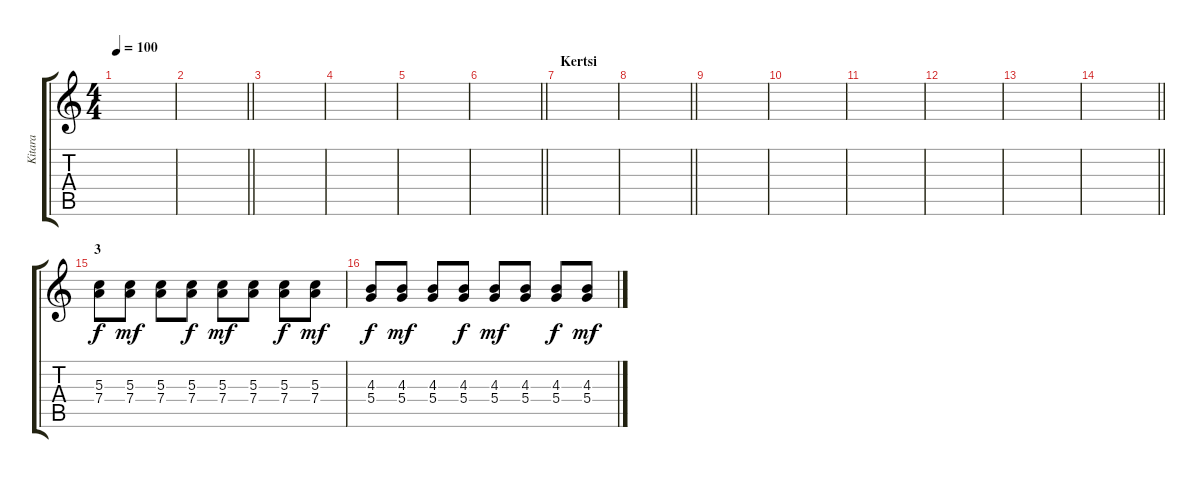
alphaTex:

\track ("Kitara" "Kitara") {instrument electricguitarclean}
\staff {score tabs}
\tuning (E4 B3 G3 D3 A2 E2) {hide}
\ts (4 4)
\tempo 100
\clef g2
\ks c
|
\barLineRight lightlight
|
|
|
|
\barLineRight lightlight
|
\section ("" "Kertsi")
|
\barLineRight lightlight
|
|
|
|
|
|
\barLineRight lightlight
|
\section ("" "3")
(5.3 7.4).8{dy f instrument electricguitarclean} (5.3 7.4).8{dy mf} (5.3 7.4).8 (5.3 7.4).8{dy f} (5.3 7.4).8{dy mf} (5.3 7.4).8 (5.3 7.4).8{dy f} (5.3 7.4).8{dy mf} |
(4.3 5.4).8{dy f} (4.3 5.4).8{dy mf} (4.3 5.4).8 (4.3 5.4).8{dy f} (4.3 5.4).8{dy mf} (4.3 5.4).8 (4.3 5.4).8{dy f} (4.3 5.4).8{dy mf}
